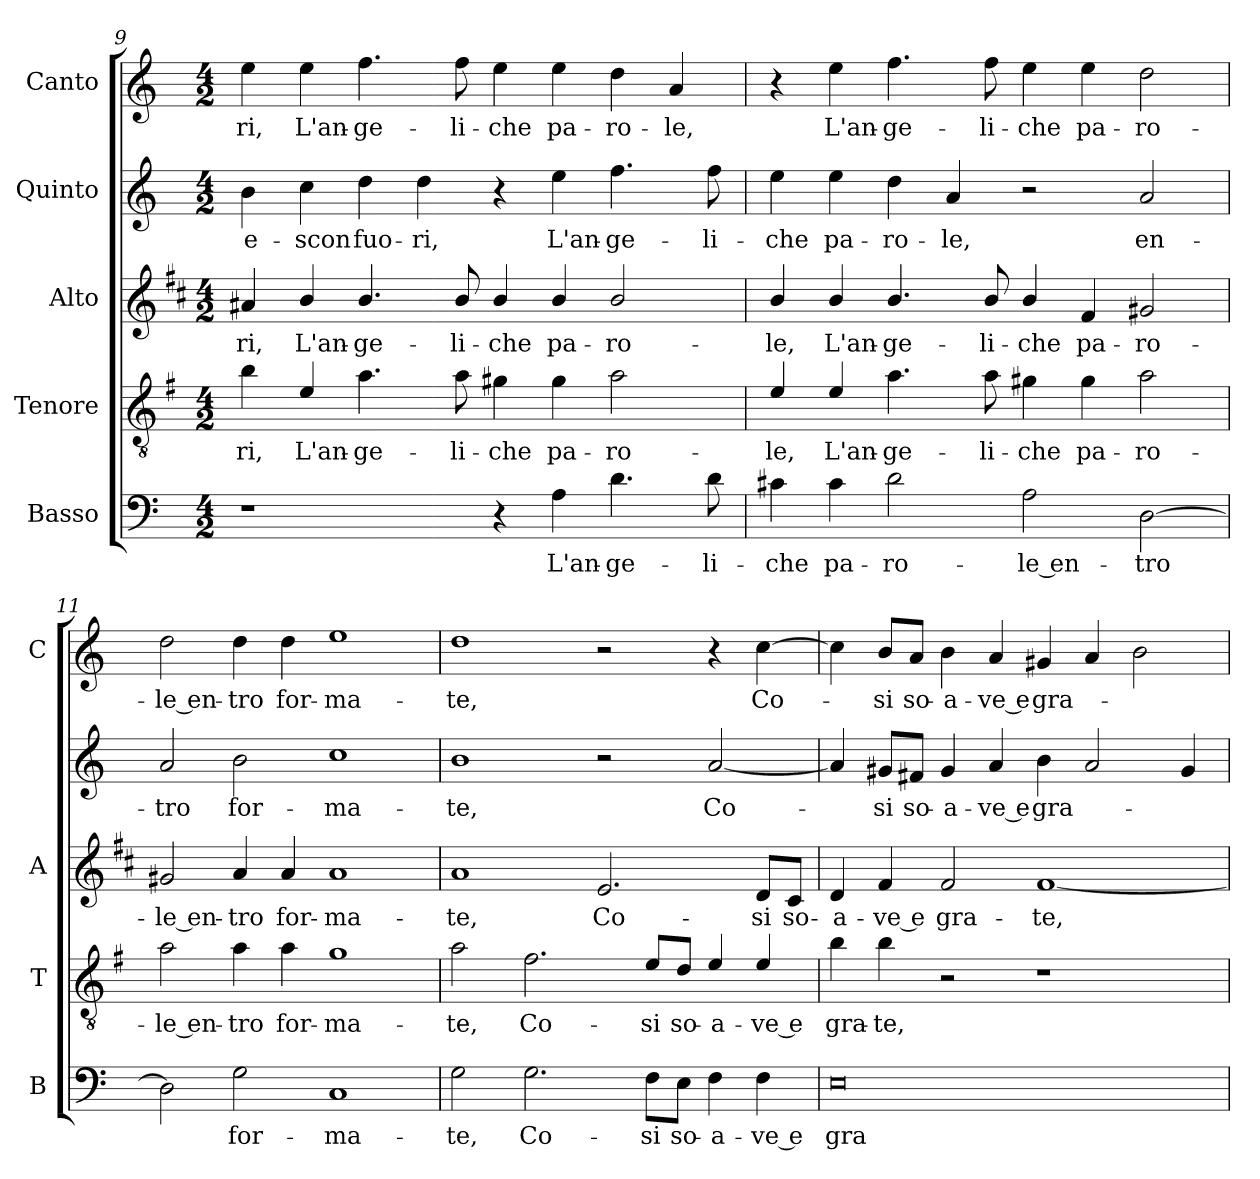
**kern	**text	**kern	**text	**kern	**text	**kern	**text	**kern	**text
*part5	*part5	*part4	*part4	*part3	*part3	*part2	*part2	*part1	*part1
*staff5	*staff5	*staff4	*staff4	*staff3	*staff3	*staff2	*staff2	*staff1	*staff1
*I"Basso	*	*I"Tenore	*	*I"Alto	*	*I"Quinto	*	*I"Canto	*
*I'B	*	*I'T	*	*I'A	*	*	*	*I'C	*
*clefF4	*	*clefGv2	*	*clefG2	*	*clefG2	*	*clefG2	*
*	*	*ITrd4c7	*	*ITrd1c2	*	*	*	*	*
*k[]	*	*k[]	*	*k[]	*	*k[]	*	*k[]	*
*C:	*	*C:	*	*C:	*	*C:	*	*C:	*
*M4/2	*	*M4/2	*	*M4/2	*	*M4/2	*	*M4/2	*
=9	=9	=9	=9	=9	=9	=9	=9	=9	=9
!	!	!	!LO:LY:b	!	!LO:LY:b	!	!LO:LY:b	!	!LO:LY:b
1r	.	4e\	-ri,	4g#X/	-ri,	4b\	e-	4ee\	-ri,
!	!	!	!LO:LY:b	!	!LO:LY:b	!	!LO:LY:b	!	!LO:LY:b
.	.	4A/	L'an-	4a/	L'an-	4cc\	-scon	4ee\	L'an-
!	!	!	!LO:LY:b	!	!LO:LY:b	!	!LO:LY:b	!	!LO:LY:b
.	.	4.d\	-ge-	4.a/	-ge-	4dd\	fuo-	4.ff\	-ge-
!	!	!	!	!	!	!	!LO:LY:b	!	!
.	.	.	.	.	.	4dd\	-ri,	.	.
!	!	!	!LO:LY:b	!	!LO:LY:b	!	!	!	!LO:LY:b
.	.	8d\	-li-	8a/	-li-	.	.	8ff\	-li-
!	!	!	!LO:LY:b	!	!LO:LY:b	!	!	!	!LO:LY:b
4r	.	4c#X\	-che	4a/	-che	4r	.	4ee\	-che
!	!LO:LY:b	!	!LO:LY:b	!	!LO:LY:b	!	!LO:LY:b	!	!LO:LY:b
4A\	L'an-	4c#\	pa-	4a/	pa-	4ee\	L'an-	4ee\	pa-
!	!LO:LY:b	!	!LO:LY:b	!	!LO:LY:b	!	!LO:LY:b	!	!LO:LY:b
4.d\	-ge-	2d\	-ro-	2a/	-ro-	4.ff\	-ge-	4dd\	-ro-
!	!	!	!	!	!	!	!	!	!LO:LY:b
.	.	.	.	.	.	.	.	4a/	-le,
!	!LO:LY:b	!	!	!	!	!	!LO:LY:b	!	!
8d\	-li-	.	.	.	.	8ff\	-li-	.	.
!!LO:PB:g=z
=10	=10	=10	=10	=10	=10	=10	=10	=10	=10
!	!LO:LY:b	!	!LO:LY:b	!	!LO:LY:b	!	!LO:LY:b	!	!
4c#X\	-che	4A/	-le,	4a/	-le,	4ee\	-che	4r	.
!	!LO:LY:b	!	!LO:LY:b	!	!LO:LY:b	!	!LO:LY:b	!	!LO:LY:b
4c#\	pa-	4A/	L'an-	4a/	L'an-	4ee\	pa-	4ee\	L'an-
!	!LO:LY:b	!	!LO:LY:b	!	!LO:LY:b	!	!LO:LY:b	!	!LO:LY:b
2d\	-ro-	4.d\	-ge-	4.a/	-ge-	4dd\	-ro-	4.ff\	-ge-
!	!	!	!	!	!	!	!LO:LY:b	!	!
.	.	.	.	.	.	4a/	-le,	.	.
!	!	!	!LO:LY:b	!	!LO:LY:b	!	!	!	!LO:LY:b
.	.	8d\	-li-	8a/	-li-	.	.	8ff\	-li-
!	!LO:LY:b	!	!LO:LY:b	!	!LO:LY:b	!	!	!	!LO:LY:b
2A\	-le en-	4c#X\	-che	4a/	-che	2r	.	4ee\	-che
!	!	!	!LO:LY:b	!	!LO:LY:b	!	!	!	!LO:LY:b
.	.	4c#\	pa-	4e/	pa-	.	.	4ee\	pa-
!	!LO:LY:b	!	!LO:LY:b	!	!LO:LY:b	!	!LO:LY:b	!	!LO:LY:b
[2D\	-tro	2d\	-ro-	2f#X/	-ro-	2a/	en-	2dd\	-ro-
=11	=11	=11	=11	=11	=11	=11	=11	=11	=11
!	!	!	!LO:LY:b	!	!LO:LY:b	!	!LO:LY:b	!	!LO:LY:b
2D\]	.	2d\	-le en-	2f#X/	-le en-	2a/	-tro	2dd\	-le en-
!	!LO:LY:b	!	!LO:LY:b	!	!LO:LY:b	!	!LO:LY:b	!	!LO:LY:b
2G\	for-	4d\	-tro	4g/	-tro	2b\	for-	4dd\	-tro
!	!	!	!LO:LY:b	!	!LO:LY:b	!	!	!	!LO:LY:b
.	.	4d\	for-	4g/	for-	.	.	4dd\	for-
!	!LO:LY:b	!	!LO:LY:b	!	!LO:LY:b	!	!LO:LY:b	!	!LO:LY:b
1C	-ma-	1c	-ma-	1g	-ma-	1cc	-ma-	1ee	-ma-
=12	=12	=12	=12	=12	=12	=12	=12	=12	=12
!	!LO:LY:b	!	!LO:LY:b	!	!LO:LY:b	!	!LO:LY:b	!	!LO:LY:b
2G\	-te,	2d\	-te,	1g	-te,	1b	-te,	1dd	-te,
!	!LO:LY:b	!	!LO:LY:b	!	!	!	!	!	!
2.G\	Co-	2.B\	Co-	.	.	.	.	.	.
!	!	!	!	!	!LO:LY:b	!	!	!	!
.	.	.	.	2.d/	Co-	2r	.	2r	.
!	!LO:LY:b	!	!LO:LY:b	!	!	!	!	!	!
8F\L	-si	8A/L	-si	.	.	.	.	.	.
!	!LO:LY:b	!	!LO:LY:b	!	!	!	!	!	!
8E\J	so-	8G/J	so-	.	.	.	.	.	.
!	!LO:LY:b	!	!LO:LY:b	!	!	!	!LO:LY:b	!	!
4F\	-a-	4A/	-a-	.	.	[2a/	Co-	4r	.
!	!LO:LY:b	!	!LO:LY:b	!	!LO:LY:b	!	!	!	!LO:LY:b
4F\	-ve e	4A/	-ve e	8c/L	-si	.	.	[4cc\	Co-
!	!	!	!	!	!LO:LY:b	!	!	!	!
.	.	.	.	8B/J	so-	.	.	.	.
=13	=13	=13	=13	=13	=13	=13	=13	=13	=13
!	!LO:LY:b	!	!LO:LY:b	!	!LO:LY:b	!	!	!	!
0E	gra-	4e\	gra-	4c/	-a-	4a/]	.	4cc\]	.
!	!	!	!LO:LY:b	!	!LO:LY:b	!	!LO:LY:b	!	!LO:LY:b
.	.	4e\	-te,	4e/	-ve e	8g#X/L	-si	8b/L	-si
!	!	!	!	!	!	!	!LO:LY:b	!	!LO:LY:b
.	.	.	.	.	.	8f#X/J	so-	8a/J	so-
!	!	!	!	!	!LO:LY:b	!	!LO:LY:b	!	!LO:LY:b
.	.	2r	.	2e/	gra-	4g#/	-a-	4b\	-a-
!	!	!	!	!	!	!	!LO:LY:b	!	!LO:LY:b
.	.	.	.	.	.	4a/	-ve e	4a/	-ve e
!	!	!	!	!	!LO:LY:b	!	!LO:LY:b	!	!LO:LY:b
.	.	1r	.	[1e	-te,	4b\	gra-	4g#X/	gra-
.	.	.	.	.	.	2a/	.	4a/	.
.	.	.	.	.	.	.	.	2b\	.
.	.	.	.	.	.	4g#/	.	.	.
=	=	=	=	=	=	=	=	=	=
*-	*-	*-	*-	*-	*-	*-	*-	*-	*-
